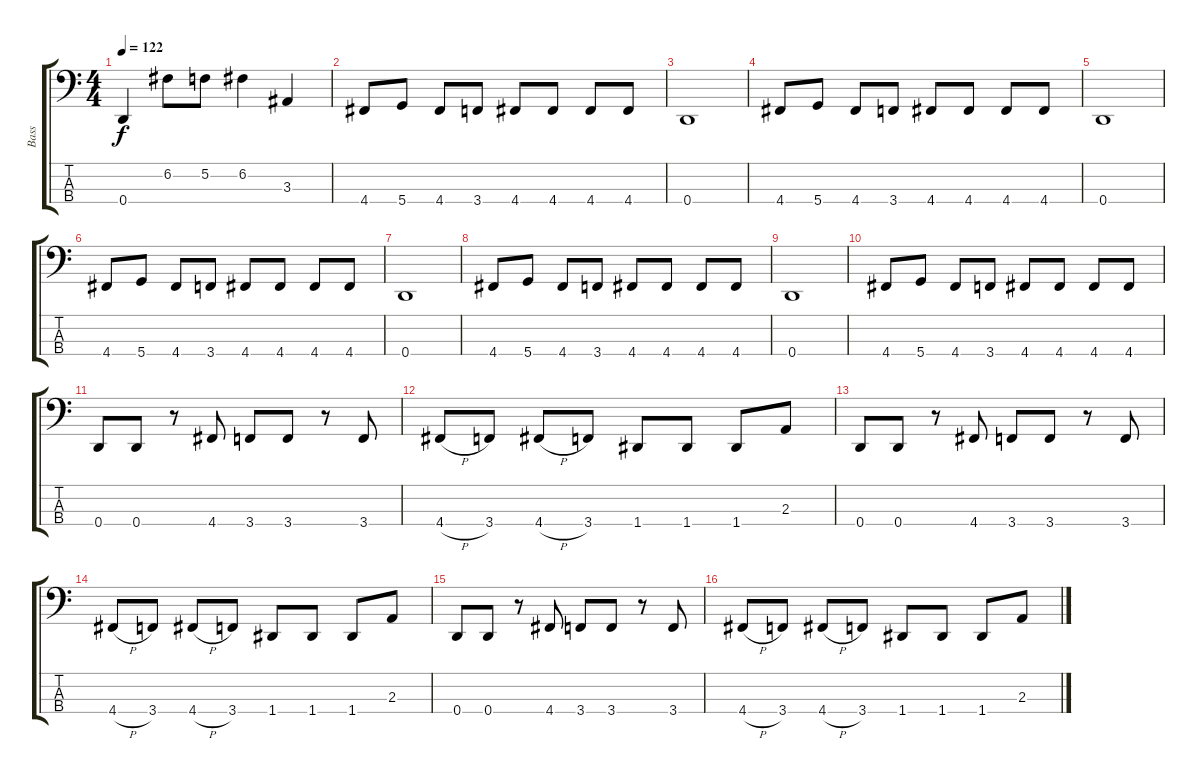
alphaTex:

\track ("Bass" "Bass") {instrument electricbasspick}
\staff {score tabs}
\tuning (F2 C2 G1 D1) {hide}
\ts (4 4)
\tempo 122
\clef f4
\ks c
0.4.4{dy f} 6.2.8 5.2.8 6.2.4 3.3.4 |
4.4.8 5.4.8 4.4.8 3.4.8 4.4.8 4.4.8 4.4.8 4.4.8 |
0.4.1 |
4.4.8 5.4.8 4.4.8 3.4.8 4.4.8 4.4.8 4.4.8 4.4.8 |
0.4.1 |
4.4.8 5.4.8 4.4.8 3.4.8 4.4.8 4.4.8 4.4.8 4.4.8 |
0.4.1 |
4.4.8 5.4.8 4.4.8 3.4.8 4.4.8 4.4.8 4.4.8 4.4.8 |
0.4.1 |
4.4.8 5.4.8 4.4.8 3.4.8 4.4.8 4.4.8 4.4.8 4.4.8 |
0.4.8 0.4.8 r.8 4.4.8 3.4.8 3.4.8 r.8 3.4.8 |
4.4{h}.8 3.4.8 4.4{h}.8 3.4.8 1.4.8 1.4.8 1.4.8 2.3.8 |
0.4.8 0.4.8 r.8 4.4.8 3.4.8 3.4.8 r.8 3.4.8 |
4.4{h}.8 3.4.8 4.4{h}.8 3.4.8 1.4.8 1.4.8 1.4.8 2.3.8 |
0.4.8 0.4.8 r.8 4.4.8 3.4.8 3.4.8 r.8 3.4.8 |
4.4{h}.8 3.4.8 4.4{h}.8 3.4.8 1.4.8 1.4.8 1.4.8 2.3.8
